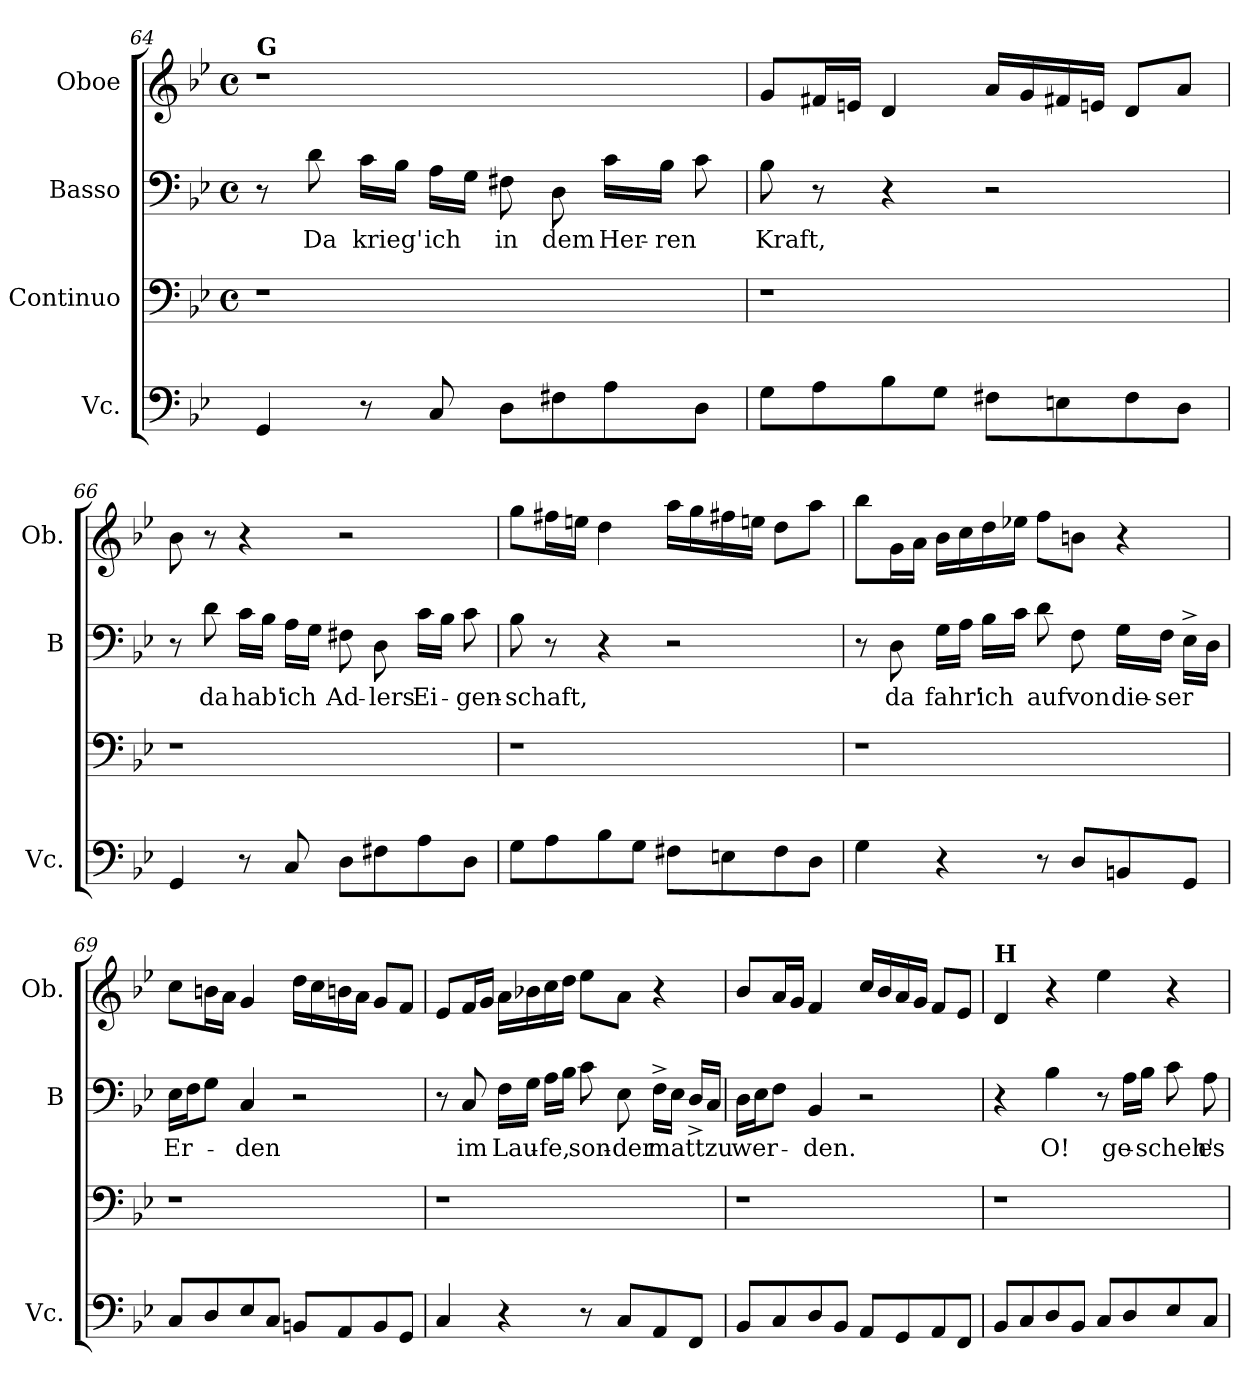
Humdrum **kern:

**kern	**kern	**kern	**text	**kern
*part4	*part3	*part2	*part2	*part1
*staff4	*staff3	*staff2	*staff2	*staff1
*I"Vc.	*I"Continuo	*I"Basso	*	*I"Oboe
*I'Vc.	*	*I'B	*	*I'Ob.
!!LO:LB:g=z
*clefF4	*clefF4	*clefF4	*	*clefG2
*k[b-e-]	*k[b-e-]	*k[b-e-]	*	*k[b-e-]
*B-:	*B-:	*B-:	*	*B-:
*	*M4/4	*M4/4	*	*M4/4
*	*met(c)	*met(c)	*	*met(c)
=64	=64	=64	=64	=64
!	!	!	!	!LO:TX:a:B:t=G
4GG/	1r	8r	.	1r
!	!	!	!LO:LY:b	!
.	.	8d\	Da	.
!	!	!	!LO:LY:b	!
8r	.	16c\LL	krieg'	.
.	.	16B-\JJ	.	.
!	!	!	!LO:LY:b	!
8C/	.	16A\LL	ich	.
.	.	16G\JJ	.	.
!	!	!	!LO:LY:b	!
8D\L	.	8F#X\	in	.
!	!	!	!LO:LY:b	!
8F#X\	.	8D\	dem	.
!	!	!	!LO:LY:b	!
8A\	.	16c\LL	Her-	.
!	!	!	!LO:LY:b	!
.	.	16B-\JJ	-ren	.
8D\J	.	8c\	.	.
=65	=65	=65	=65	=65
!	!	!	!LO:LY:b	!
8G\L	1r	8B-\	Kraft,	8g/L
8A\	.	8r	.	16f#X/L
.	.	.	.	16en/JJ
8B-\	.	4r	.	4d/
8G\J	.	.	.	.
8F#X\L	.	2r	.	16a/LL
.	.	.	.	16g/
8En\	.	.	.	16f#X/
.	.	.	.	16en/JJ
8F#\	.	.	.	8d/L
8D\J	.	.	.	8a/J
=66	=66	=66	=66	=66
4GG/	1r	8r	.	8b-\
!	!	!	!LO:LY:b	!
.	.	8d\	da	8r
!	!	!	!LO:LY:b	!
8r	.	16c\LL	hab'	4r
.	.	16B-\JJ	.	.
!	!	!	!LO:LY:b	!
8C/	.	16A\LL	ich	.
.	.	16G\JJ	.	.
!	!	!	!LO:LY:b	!
8D\L	.	8F#X\	Ad-	2r
!	!	!	!LO:LY:b:rj	!
8F#X\	.	8D\	-lers	.
!	!	!	!LO:LY:b	!
8A\	.	16c\LL	Ei-	.
.	.	16B-\JJ	.	.
!	!	!	!LO:LY:b	!
8D\J	.	8c\	-gen-	.
!!LO:LB:g=z
=67	=67	=67	=67	=67
!	!	!	!LO:LY:b	!
8G\L	1r	8B-\	-schaft,	8gg\L
8A\	.	8r	.	16ff#X\L
.	.	.	.	16een\JJ
8B-\	.	4r	.	4dd\
8G\J	.	.	.	.
8F#X\L	.	2r	.	16aa\LL
.	.	.	.	16gg\
8En\	.	.	.	16ff#X\
.	.	.	.	16een\JJ
8F#\	.	.	.	8dd\L
8D\J	.	.	.	8aa\J
=68	=68	=68	=68	=68
4G\	1r	8r	.	8bb-\L
!	!	!	!LO:LY:b	!
.	.	8D\	da	16g\L
.	.	.	.	16a\JJ
!	!	!	!LO:LY:b	!
4r	.	16G\LL	fahr'	16b-\LL
.	.	16A\JJ	.	16cc\
!	!	!	!LO:LY:b	!
.	.	16B-\LL	ich	16dd\
.	.	16c\JJ	.	16ee-X\JJ
!	!	!	!LO:LY:b	!
8r	.	8d\	auf	8ff\L
!	!	!	!LO:LY:b	!
8D/L	.	8F\	von	8bn\J
!	!	!	!LO:LY:b	!
8BBn/	.	16G\LL	die-	4r
!	!	!	!LO:LY:b	!
.	.	16F\JJ	-ser	.
8GG/J	.	16E-^>\LL	.	.
.	.	16D\JJ	.	.
=69	=69	=69	=69	=69
!	!	!	!LO:LY:b	!
8C/L	1r	16E-\LL	Er-	8cc\L
.	.	16F\J	.	.
8D/	.	8G\J	.	16bn\L
.	.	.	.	16a\JJ
!	!	!	!LO:LY:b	!
8E-/	.	4C/	-den	4g/
8C/J	.	.	.	.
8BBn/L	.	2r	.	16dd\LL
.	.	.	.	16cc\
8AA/	.	.	.	16bn\
.	.	.	.	16a\JJ
8BB/	.	.	.	8g/L
8GG/J	.	.	.	8f/J
!!LO:LB:g=z
=70	=70	=70	=70	=70
4C/	1r	8r	.	8e-/L
!	!	!	!LO:LY:b	!
.	.	8C/	im	16f/L
.	.	.	.	16g/JJ
!	!	!	!LO:LY:b	!
4r	.	16F\LL	Lau-	16a\LL
.	.	16G\JJ	.	16b-X\
!	!	!	!LO:LY:b	!
.	.	16A\LL	-fe,	16cc\
.	.	16B-\JJ	.	16dd\JJ
!	!	!	!LO:LY:b	!
8r	.	8c\	son-	8ee-\L
!	!	!	!LO:LY:b:rj	!
8C/L	.	8E-\	-der	8a\J
!	!	!	!LO:LY:b	!
8AA/	.	16F^>\LL	mattzu	4r
.	.	16E-\JJ	.	.
8FF/J	.	16D^</LL	.	.
.	.	16C/JJ	.	.
=71	=71	=71	=71	=71
!	!	!	!LO:LY:b	!
8BB-/L	1r	16D\LL	wer-	8b-/L
.	.	16E-\J	.	.
8C/	.	8F\J	.	16a/L
.	.	.	.	16g/JJ
!	!	!	!LO:LY:b	!
8D/	.	4BB-/	-den.	4f/
8BB-/J	.	.	.	.
8AA/L	.	2r	.	16cc/LL
.	.	.	.	16b-/
8GG/	.	.	.	16a/
.	.	.	.	16g/JJ
8AA/	.	.	.	8f/L
8FF/J	.	.	.	8e-/J
=72	=72	=72	=72	=72
!	!	!	!	!LO:TX:a:B:t=H
8BB-/L	1r	4r	.	4d/
8C/	.	.	.	.
!	!	!	!LO:LY:b	!
8D/	.	4B-\	O!	4r
8BB-/J	.	.	.	.
8C/L	.	8r	.	4ee-\
!	!	!	!LO:LY:b	!
8D/	.	16A\LL	ge-	.
!	!	!	!LO:LY:b	!
.	.	16B-\JJ	-scheh'	.
8E-/	.	8c\	.	4r
!	!	!	!LO:LY:b	!
8C/J	.	8A\	es	.
=	=	=	=	=
*-	*-	*-	*-	*-
